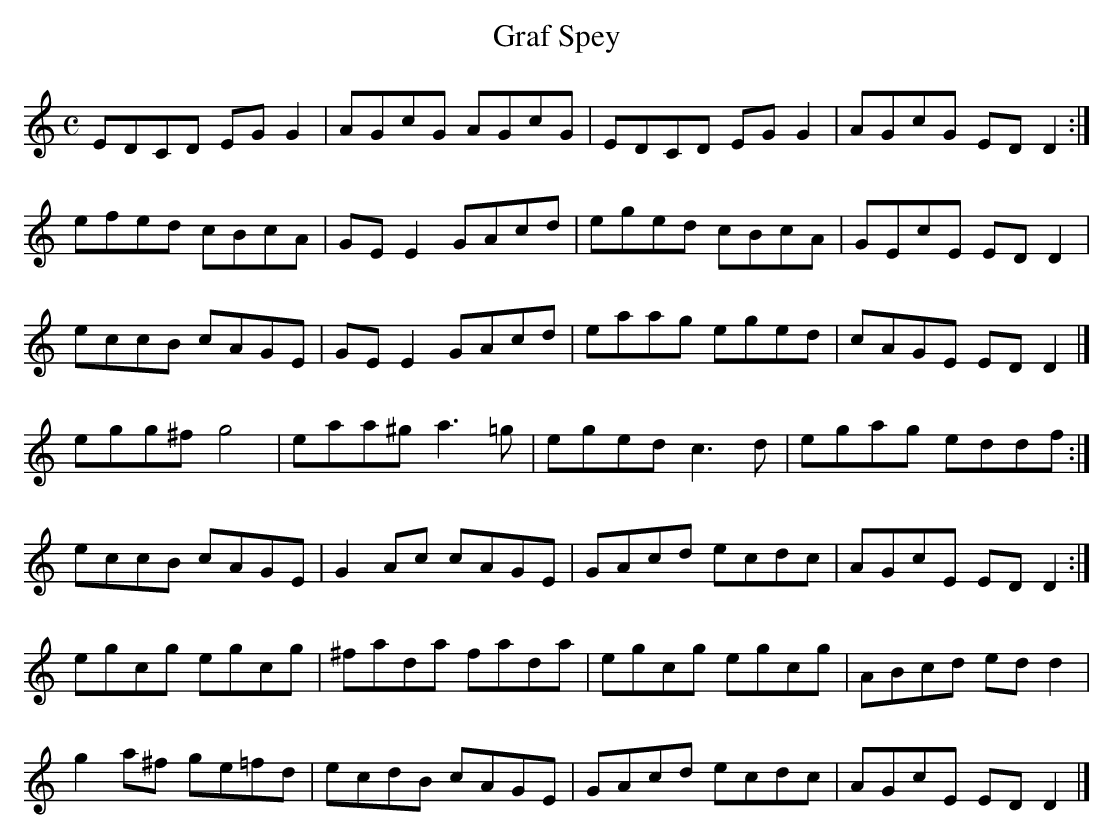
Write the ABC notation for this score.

X:1
T:Graf Spey
M:C
L:1/8
K:C Major
EDCD EGG2|AGcG AGcG|EDCD EGG2|AGcG EDD2:|!
efed cBcA|GEE2 GAcd|eged cBcA|GEcE EDD2|!
eccB cAGE|GEE2 GAcd|eaag eged|cAGE EDD2|]!
egg^f g4|eaa^g a3=g|eged c3d|egag eddf:|!
eccB cAGE|G2Ac cAGE|GAcd ecdc|AGcE EDD2:|!
egcg egcg|^fada fada|egcg egcg|ABcd edd2|!
g2a^f ge=fd|ecdB cAGE|GAcd ecdc|AGcE EDD2|]!
